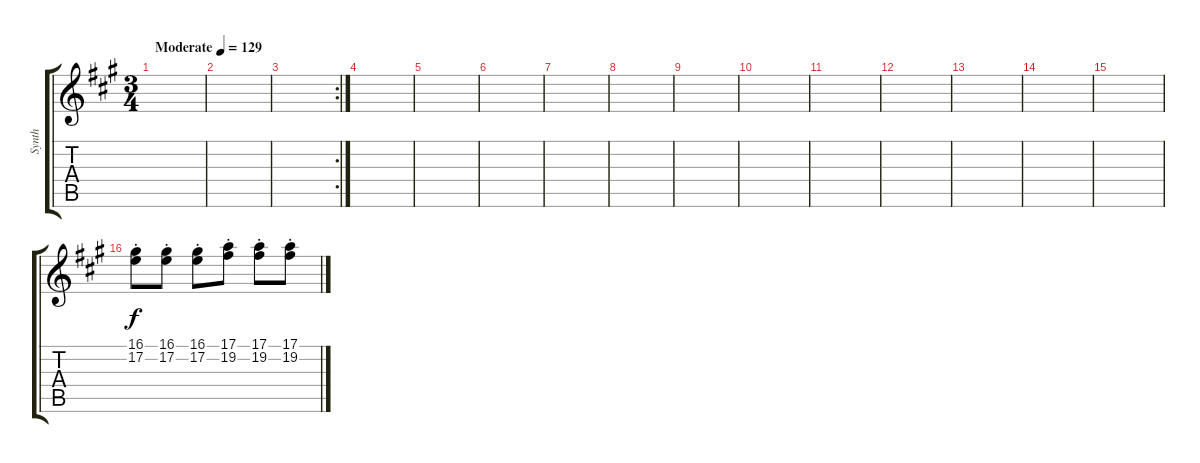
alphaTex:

\track ("Synth" "Synth") {instrument electricpiano1}
\staff {score tabs}
\tuning (E4 B3 G3 D3 A2 E2) {hide}
\ts (3 4)
\tempo (129 "Moderate")
\clef g2
\ks f#minor
|
|
\rc 2
|
|
|
|
|
|
|
|
|
|
|
|
|
(16.1{st} 17.2{st}).8 (16.1{st} 17.2{st}).8 (16.1{st} 17.2{st}).8 (17.1{st} 19.2{st}).8 (17.1{st} 19.2{st}).8 (17.1{st} 19.2{st}).8
